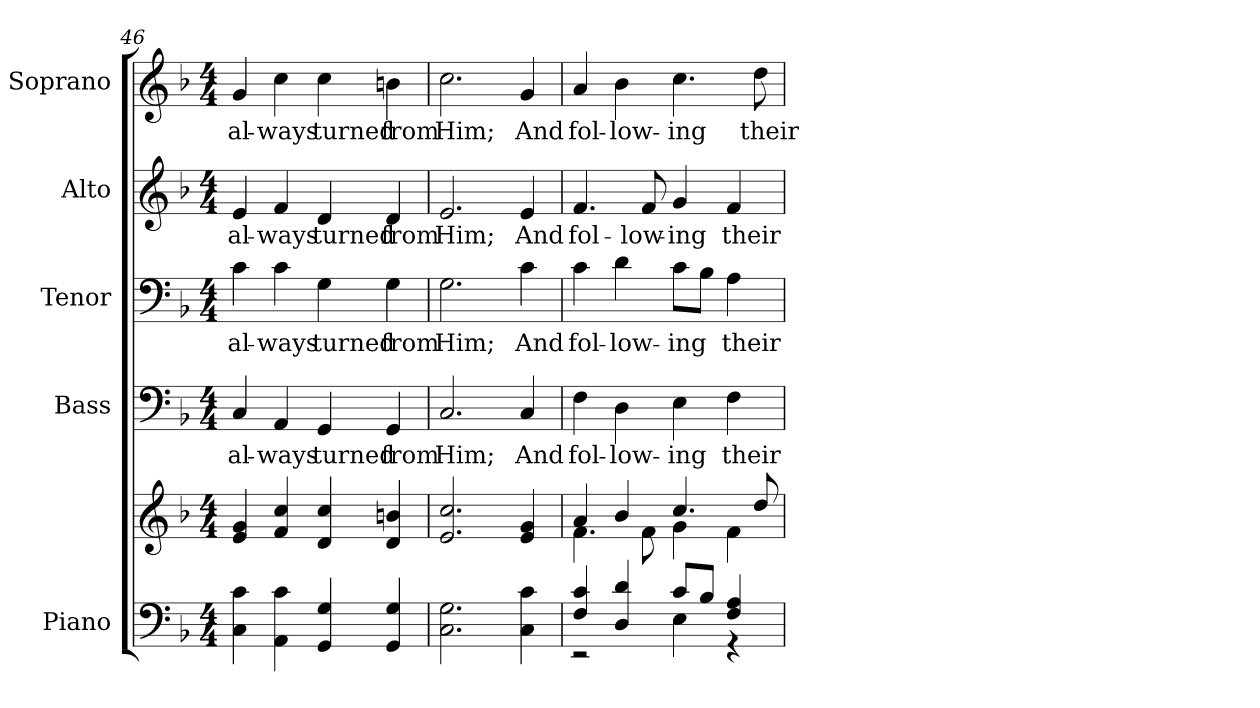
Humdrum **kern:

**kern	**kern	**kern	**text	**kern	**text	**kern	**text	**kern	**text
*part5	*part5	*part4	*part4	*part3	*part3	*part2	*part2	*part1	*part1
*staff6	*staff5	*staff4	*staff4	*staff3	*staff3	*staff2	*staff2	*staff1	*staff1
*I"Piano	*	*I"Bass	*	*I"Tenor	*	*I"Alto	*	*I"Soprano	*
*I'Pno.	*	*I'B.	*	*I'T.	*	*I'A.	*	*I'S.	*
!!LO:PB:g=z
*clefF4	*clefG2	*clefF4	*	*clefF4	*	*clefG2	*	*clefG2	*
*k[b-]	*k[b-]	*k[b-]	*	*k[b-]	*	*k[b-]	*	*k[b-]	*
*F:	*F:	*F:	*	*F:	*	*F:	*	*F:	*
*M4/4	*M4/4	*M4/4	*	*M4/4	*	*M4/4	*	*M4/4	*
=46	=46	=46	=46	=46	=46	=46	=46	=46	=46
!	!	!	!LO:LY:b:color=#000000	!	!	!	!	!	!
!	!	!	!	!	!LO:LY:b:color=#000000	!	!	!	!
!	!	!	!	!	!	!	!LO:LY:b:color=#000000	!	!
!	!	!	!	!	!	!	!	!	!LO:LY:b:color=#000000
4Ci\ 4ci	4ei/ 4gi	4Ci/	al-	4ci\	al-	4ei/	al-	4gi/	al-
!	!	!	!LO:LY:b:color=#000000	!	!	!	!	!	!
!	!	!	!	!	!LO:LY:b:color=#000000	!	!	!	!
!	!	!	!	!	!	!	!LO:LY:b:color=#000000	!	!
!	!	!	!	!	!	!	!	!	!LO:LY:b:color=#000000
4AAi\ 4ci	4fi/ 4cci	4AAi/	-ways	4ci\	-ways	4fi/	-ways	4cci\	-ways
!	!	!	!LO:LY:b:color=#000000	!	!	!	!	!	!
!	!	!	!	!	!LO:LY:b:color=#000000	!	!	!	!
!	!	!	!	!	!	!	!LO:LY:b:color=#000000	!	!
!	!	!	!	!	!	!	!	!	!LO:LY:b:color=#000000
4GGi/ 4Gi	4di/ 4cci	4GGi/	turned	4Gi\	turned	4di/	turned	4cci\	turned
!	!	!	!LO:LY:b:color=#000000	!	!	!	!	!	!
!	!	!	!	!	!LO:LY:b:color=#000000	!	!	!	!
!	!	!	!	!	!	!	!LO:LY:b:color=#000000	!	!
!	!	!	!	!	!	!	!	!	!LO:LY:b:color=#000000
4GGi/ 4Gi	4di/ 4bni	4GGi/	from	4Gi\	from	4di/	from	4bni\	from
=47	=47	=47	=47	=47	=47	=47	=47	=47	=47
!	!	!	!LO:LY:b:color=#000000	!	!	!	!	!	!
!	!	!	!	!	!LO:LY:b:color=#000000	!	!	!	!
!	!	!	!	!	!	!	!LO:LY:b:color=#000000	!	!
!	!	!	!	!	!	!	!	!	!LO:LY:b:color=#000000
2.Ci\ 2.Gi	2.ei/ 2.cci	2.Ci/	Him;	2.Gi\	Him;	2.ei/	Him;	2.cci\	Him;
!	!	!	!LO:LY:b:color=#000000	!	!	!	!	!	!
!	!	!	!	!	!LO:LY:b:color=#000000	!	!	!	!
!	!	!	!	!	!	!	!LO:LY:b:color=#000000	!	!
!	!	!	!	!	!	!	!	!	!LO:LY:b:color=#000000
4Ci\ 4ci	4ei/ 4gi	4Ci/	And	4ci\	And	4ei/	And	4gi/	And
=48	=48	=48	=48	=48	=48	=48	=48	=48	=48
*^	*^	*	*	*	*	*	*	*	*
!	!	!	!	!	!LO:LY:b:color=#000000	!	!	!	!	!	!
!	!	!	!	!	!	!	!LO:LY:b:color=#000000	!	!	!	!
!	!	!	!	!	!	!	!	!	!LO:LY:b:color=#000000	!	!
!	!	!	!	!	!	!	!	!	!	!	!LO:LY:b:color=#000000
4Fi/ 4ci	2r	4ai/	4.fi\	4Fi\	fol-	4ci\	fol-	4.fi/	fol-	4ai/	fol-
!	!	!	!	!	!LO:LY:b:color=#000000	!	!	!	!	!	!
!	!	!	!	!	!	!	!LO:LY:b:color=#000000	!	!	!	!
!	!	!	!	!	!	!	!	!	!	!	!LO:LY:b:color=#000000
4Di/ 4di	.	4b-i/	.	4Di\	-low-	4di\	-low-	.	.	4b-i\	-low-
!	!	!	!	!	!	!	!	!	!LO:LY:b:color=#000000	!	!
.	.	.	8fi\	.	.	.	.	8fi/	-low-	.	.
!	!	!	!	!	!LO:LY:b:color=#000000	!	!	!	!	!	!
!	!	!	!	!	!	!	!LO:LY:b:color=#000000	!	!	!	!
!	!	!	!	!	!	!	!	!	!LO:LY:b:color=#000000	!	!
!	!	!	!	!	!	!	!	!	!	!	!LO:LY:b:color=#000000
8ci/L	4Ei\	4.cci/	4gi\	4Ei\	-ing	8ci\L	-ing	4gi/	-ing	4.cci\	-ing
8B-i/J	.	.	.	.	.	8B-i\J	.	.	.	.	.
!	!	!	!	!	!LO:LY:b:color=#000000	!	!	!	!	!	!
!	!	!	!	!	!	!	!LO:LY:b:color=#000000	!	!	!	!
!	!	!	!	!	!	!	!	!	!LO:LY:b:color=#000000	!	!
4Fi/ 4Ai	4r	.	4fi\	4Fi\	their	4Ai\	their	4fi/	their	.	.
!	!	!	!	!	!	!	!	!	!	!	!LO:LY:b:color=#000000
.	.	8ddi/	.	.	.	.	.	.	.	8ddi\	their
*v	*v	*	*	*	*	*	*	*	*	*	*
*	*v	*v	*	*	*	*	*	*	*	*
=	=	=	=	=	=	=	=	=	=
*-	*-	*-	*-	*-	*-	*-	*-	*-	*-
